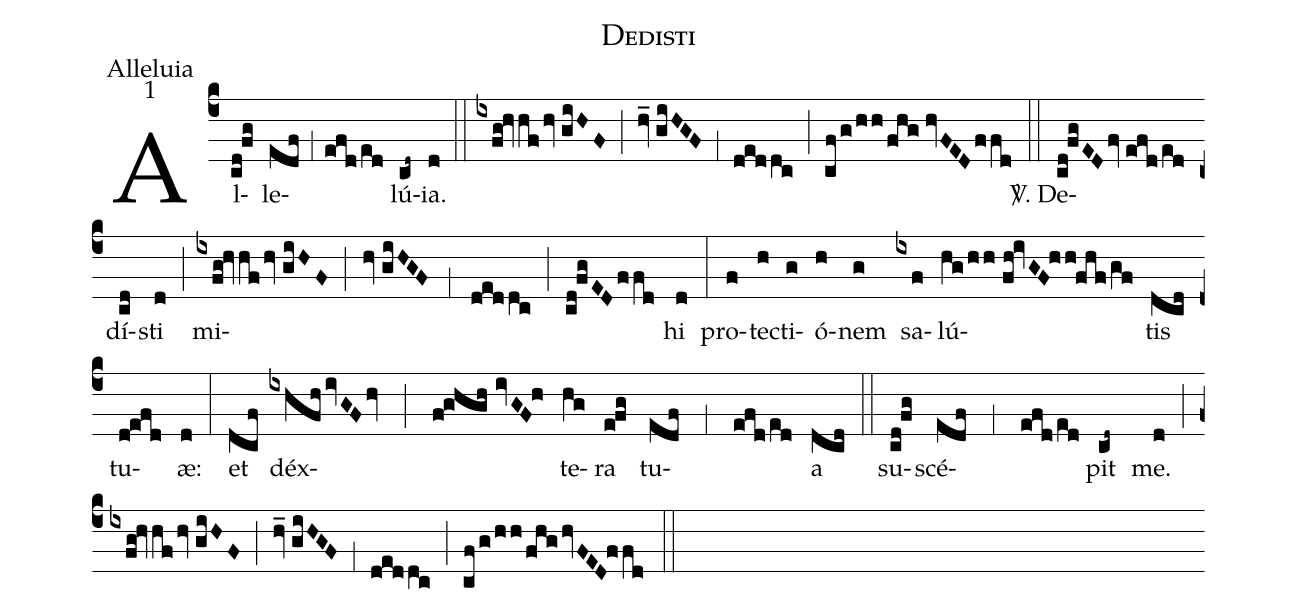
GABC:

name:Dedisti;
office-part:Alleluia;
mode:1;
%%
(c4) Al(cd!fg)le(edf,1efd/ed)lú(cd~)ia.(d) (::)
(ixfg!hvhf/hv//giHF) (;) (hv_//giHGF) (,1) (deddc) (;) (cf/g/hh/fhg//hvFED/ffd) (::)

<sp>V/</sp>. De(cd!fgED/fv//efd/ed)dí(cd)sti(d) (;) mi(ixfg!hvhf/hv//giHF)(;)(hv//giHGF,1deddc)(;)(cd!fgED/ffd)hi(d) (:)
pro(f)te(h)cti(g)ó(h)nem(g) sa(ixf)lú(hg/hh//fh!ivGF!hh!fhf/gf)tis(dcd) tu(d!efd)æ:(d) (:)
et(dcf) déx(ixhfh/ivGF/hv;f!ghgh//ivGF!h)te(hg)ra(e!fg) tu(edf,1efd/ed)a(dcd) (::)
su(cd!fg)scé(edf,1efd/ed)pit(cd~) me.(d) (;) (ixfg!hvhf/hv//giHF) (;) (hv_//giHGF) (,1) (deddc) (;) (cf/g/hh/fhg/hvFED!ffd) (::)
